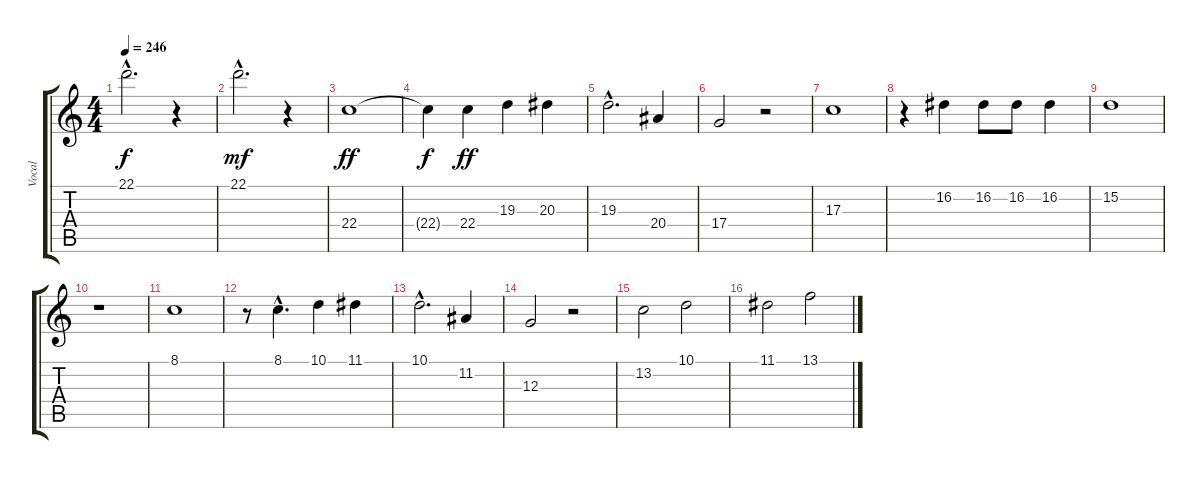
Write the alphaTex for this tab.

\track ("Vocal" "Vocal") {instrument synthvoice}
\staff {score tabs}
\tuning (E4 B3 G3 D3 A2 E2) {hide}
\ts (4 4)
\tempo 246
\clef g2
\ks c
22.1{hac}.2{d dy f} r.4 |
22.1{hac}.2{d dy mf} r.4 |
22.4.1{dy ff} |
22.4{t}.4{dy f} 22.4.4{dy ff} 19.3.4 20.3.4 |
19.3{hac}.2{d} 20.4.4 |
17.4.2 r.2 |
17.3.1 |
r.4 16.2.4 16.2.8 16.2.8 16.2.4 |
15.2.1 |
r.1 |
8.1.1 |
r.8 8.1{hac}.4{d} 10.1.4 11.1.4 |
10.1{hac}.2{d} 11.2.4 |
12.3.2 r.2 |
13.2.2 10.1.2 |
11.1.2 13.1.2
